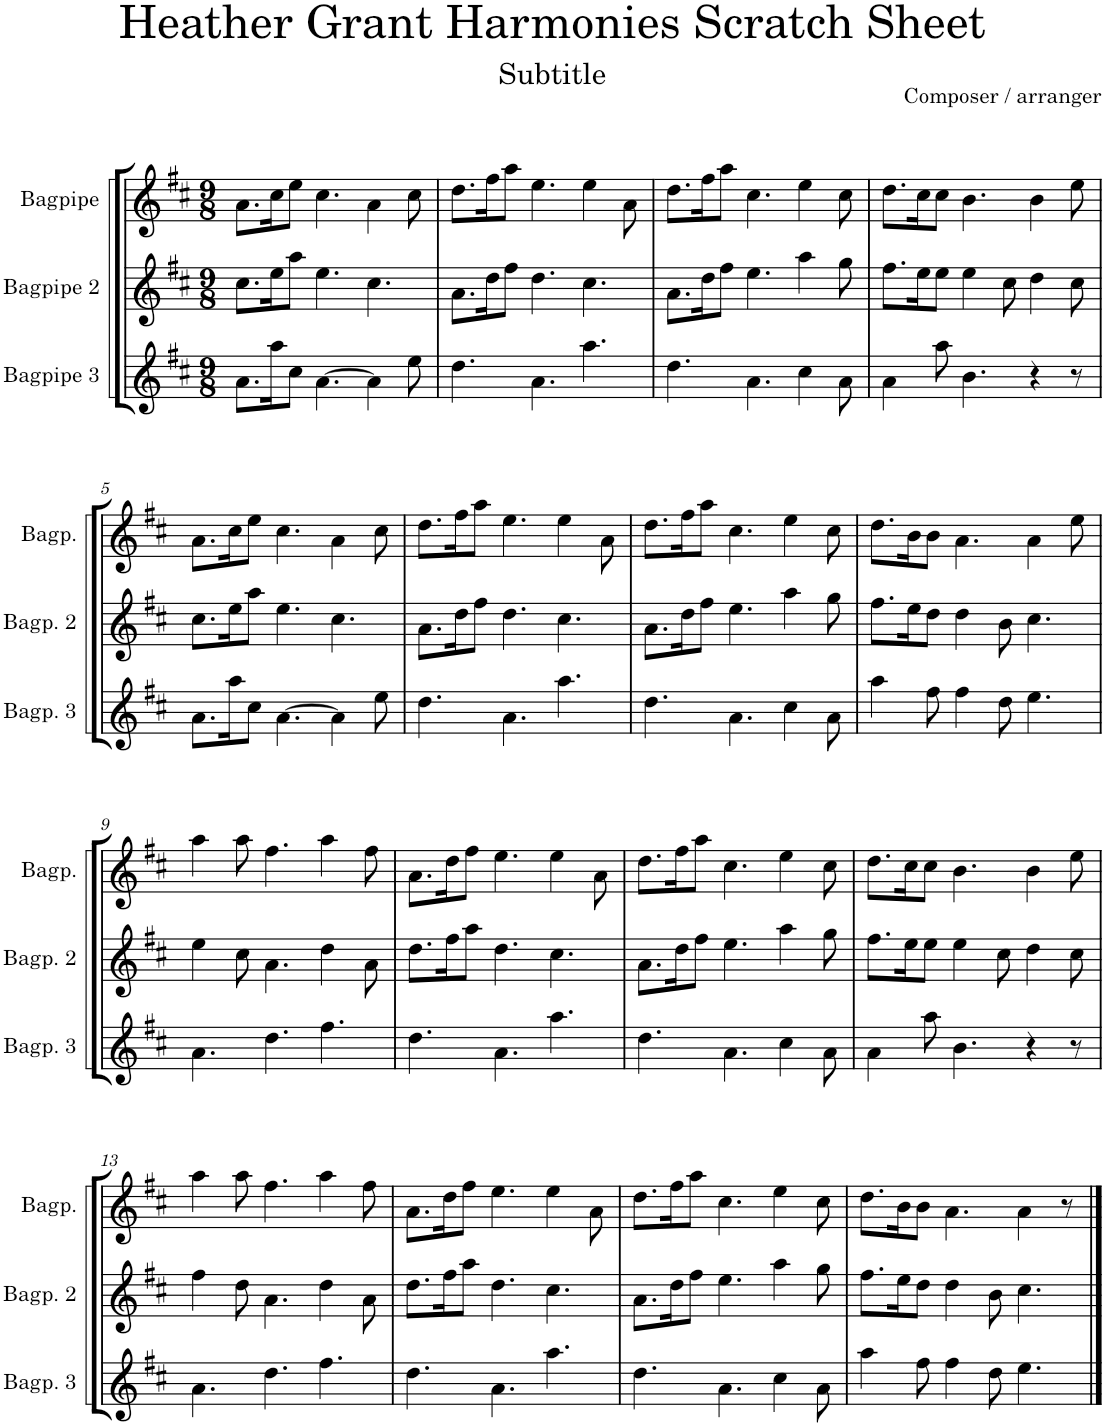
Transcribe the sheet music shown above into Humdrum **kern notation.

**kern	**kern	**kern
*part3	*part2	*part1
*staff3	*staff2	*staff1
*I"Bagpipe 3	*I"Bagpipe 2	*I"Bagpipe
*I'Bagp. 3	*I'Bagp. 2	*I'Bagp.
*clefG2	*clefG2	*clefG2
*Trd1c2	*Trd1c2	*Trd1c2
*k[f#c#]	*k[f#c#]	*k[f#c#]
*M9/8	*M9/8	*M9/8
=1	=1	=1
8.a\L	8.cc#\L	8.a\L
16aa\K	16ee\K	16cc#\K
8cc#\J	8aa\J	8ee\J
[4.a\	4.ee\	4.cc#\
4a\]	4.cc#\	4a\
8ee\	.	8cc#\
=2	=2	=2
4.dd\	8.a\L	8.dd\L
.	16dd\K	16ff#\K
.	8ff#\J	8aa\J
4.a\	4.dd\	4.ee\
4.aa\	4.cc#\	4ee\
.	.	8a\
=3	=3	=3
4.dd\	8.a\L	8.dd\L
.	16dd\K	16ff#\K
.	8ff#\J	8aa\J
4.a\	4.ee\	4.cc#\
4cc#\	4aa\	4ee\
8a\	8gg\	8cc#\
=4	=4	=4
4a\	8.ff#\L	8.dd\L
.	16ee\K	16cc#\K
8aa\	8ee\J	8cc#\J
4.b\	4ee\	4.b\
.	8cc#\	.
4r	4dd\	4b\
8r	8cc#\	8ee\
!!LO:LB:g=z
=5	=5	=5
8.a\L	8.cc#\L	8.a\L
16aa\K	16ee\K	16cc#\K
8cc#\J	8aa\J	8ee\J
[4.a\	4.ee\	4.cc#\
4a\]	4.cc#\	4a\
8ee\	.	8cc#\
=6	=6	=6
4.dd\	8.a\L	8.dd\L
.	16dd\K	16ff#\K
.	8ff#\J	8aa\J
4.a\	4.dd\	4.ee\
4.aa\	4.cc#\	4ee\
.	.	8a\
=7	=7	=7
4.dd\	8.a\L	8.dd\L
.	16dd\K	16ff#\K
.	8ff#\J	8aa\J
4.a\	4.ee\	4.cc#\
4cc#\	4aa\	4ee\
8a\	8gg\	8cc#\
=8	=8	=8
4aa\	8.ff#\L	8.dd\L
.	16ee\K	16b\K
8ff#\	8dd\J	8b\J
4ff#\	4dd\	4.a\
8dd\	8b\	.
4.ee\	4.cc#\	4a\
.	.	8ee\
!!LO:LB:g=z
=9	=9	=9
4.a\	4ee\	4aa\
.	8cc#\	8aa\
4.dd\	4.a\	4.ff#\
4.ff#\	4dd\	4aa\
.	8a\	8ff#\
=10	=10	=10
4.dd\	8.dd\L	8.a\L
.	16ff#\K	16dd\K
.	8aa\J	8ff#\J
4.a\	4.dd\	4.ee\
4.aa\	4.cc#\	4ee\
.	.	8a\
=11	=11	=11
4.dd\	8.a\L	8.dd\L
.	16dd\K	16ff#\K
.	8ff#\J	8aa\J
4.a\	4.ee\	4.cc#\
4cc#\	4aa\	4ee\
8a\	8gg\	8cc#\
=12	=12	=12
4a\	8.ff#\L	8.dd\L
.	16ee\K	16cc#\K
8aa\	8ee\J	8cc#\J
4.b\	4ee\	4.b\
.	8cc#\	.
4r	4dd\	4b\
8r	8cc#\	8ee\
!!LO:LB:g=z
=13	=13	=13
4.a\	4ff#\	4aa\
.	8dd\	8aa\
4.dd\	4.a\	4.ff#\
4.ff#\	4dd\	4aa\
.	8a\	8ff#\
=14	=14	=14
4.dd\	8.dd\L	8.a\L
.	16ff#\K	16dd\K
.	8aa\J	8ff#\J
4.a\	4.dd\	4.ee\
4.aa\	4.cc#\	4ee\
.	.	8a\
=15	=15	=15
4.dd\	8.a\L	8.dd\L
.	16dd\K	16ff#\K
.	8ff#\J	8aa\J
4.a\	4.ee\	4.cc#\
4cc#\	4aa\	4ee\
8a\	8gg\	8cc#\
=16	=16	=16
4aa\	8.ff#\L	8.dd\L
.	16ee\K	16b\K
8ff#\	8dd\J	8b\J
4ff#\	4dd\	4.a\
8dd\	8b\	.
4.ee\	4.cc#\	4a\
.	.	8r
==	==	==
*-	*-	*-
